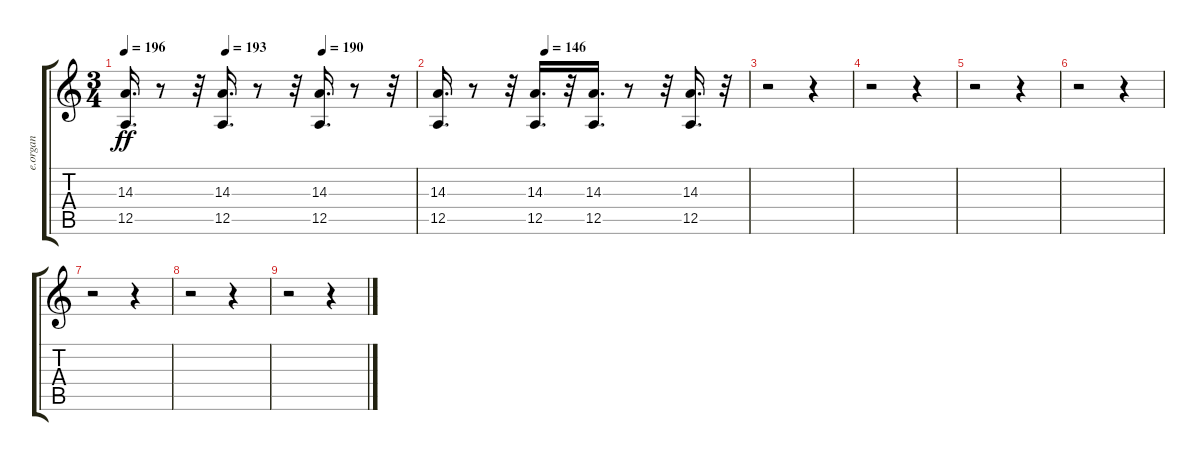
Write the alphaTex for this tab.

\track ("e.organ" "e.organ") {instrument rockorgan}
\staff {score tabs}
\tuning (E4 B3 G3 D3 A2 E2) {hide}
\ts (3 4)
\tempo 196
\tempo (193 0.3472222222222222)
\tempo (190 0.6805555555555556)
\clef g2
\ks c
(14.3 12.5).16{d dy ff} r.8 r.32 (14.3 12.5).16{d} r.8 r.32 (14.3 12.5).16{d} r.8 r.32 |
\tempo (146 0.3472222222222222)
(14.3 12.5).16{d} r.8 r.32 (14.3 12.5).16{d} r.32 (14.3 12.5).16{d} r.8 r.32 (14.3 12.5).16{d} r.32 |
r.2 r.4 |
r.2 r.4 |
r.2 r.4 |
r.2 r.4 |
r.2 r.4 |
r.2 r.4 |
r.2 r.4
